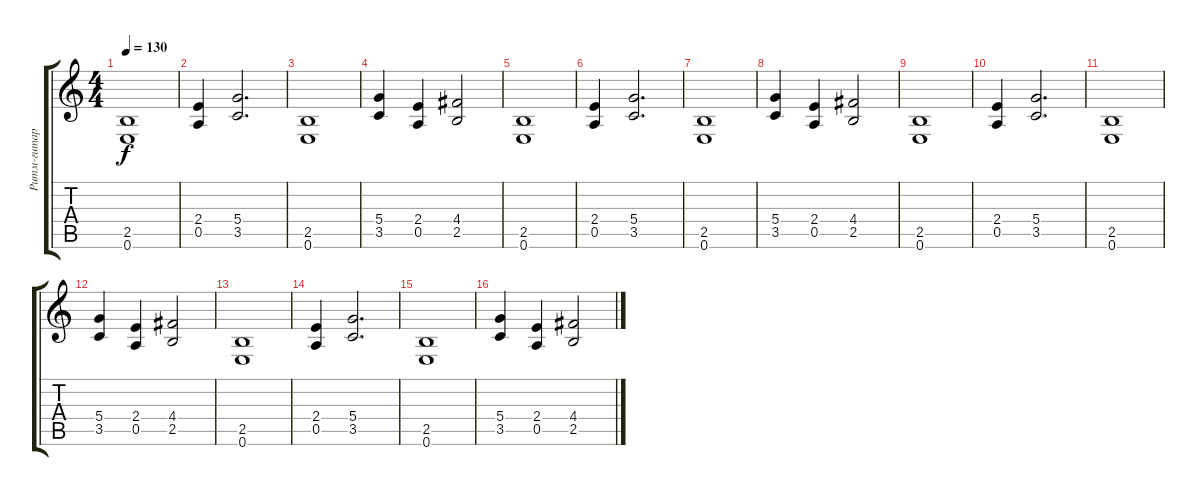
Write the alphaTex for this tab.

\track ("Ритм-гитара (Силеноз)" "Ритм-гитар") {instrument distortionguitar}
\staff {score tabs}
\tuning (E4 B3 G3 D3 A2 E2) {hide}
\ts (4 4)
\tempo 130
\clef g2
\ks c
(2.5 0.6).1{dy f} |
(2.4 0.5).4 (5.4 3.5).2{d} |
(2.5 0.6).1 |
(5.4 3.5).4 (2.4 0.5).4 (4.4 2.5).2 |
(2.5 0.6).1 |
(2.4 0.5).4 (5.4 3.5).2{d} |
(2.5 0.6).1 |
(5.4 3.5).4 (2.4 0.5).4 (4.4 2.5).2 |
(2.5 0.6).1 |
(2.4 0.5).4 (5.4 3.5).2{d} |
(2.5 0.6).1 |
(5.4 3.5).4 (2.4 0.5).4 (4.4 2.5).2 |
(2.5 0.6).1 |
(2.4 0.5).4 (5.4 3.5).2{d} |
(2.5 0.6).1 |
(5.4 3.5).4 (2.4 0.5).4 (4.4 2.5).2
